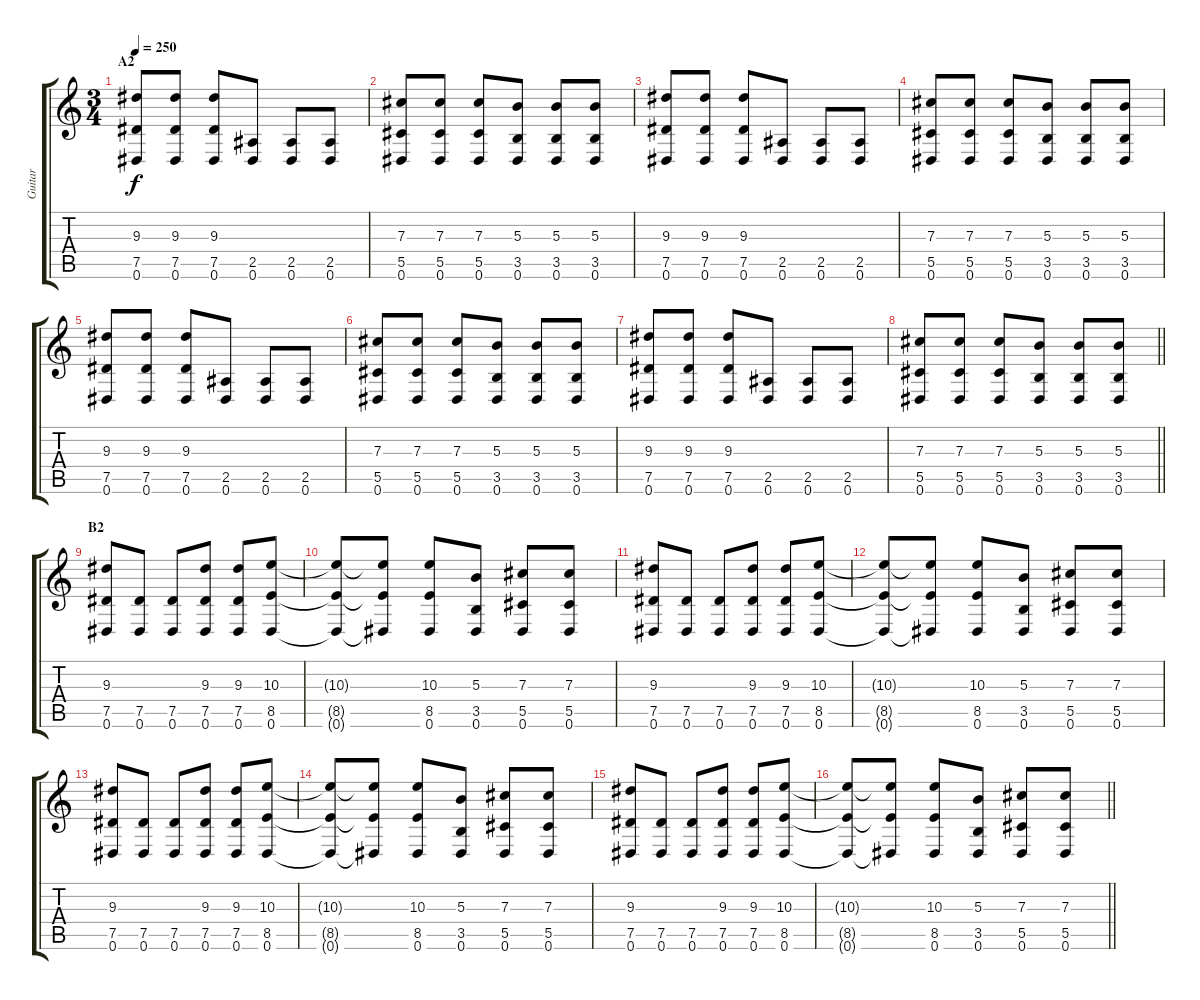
\track ("Guitar" "Guitar") {instrument overdrivenguitar}
\staff {score tabs}
\tuning (Eb4 Bb3 Gb3 Db3 Ab2 Eb2) {hide}
\ts (3 4)
\section ("" "A2")
\tempo 250
\clef g2
\ks c
(9.3 7.5 0.6).8{dy f} (9.3 7.5 0.6).8 (9.3 7.5 0.6).8 (2.5 0.6).8 (2.5 0.6).8 (2.5 0.6).8 |
(7.3 5.5 0.6).8 (7.3 5.5 0.6).8 (7.3 5.5 0.6).8 (5.3 3.5 0.6).8 (5.3 3.5 0.6).8 (5.3 3.5 0.6).8 |
(9.3 7.5 0.6).8 (9.3 7.5 0.6).8 (9.3 7.5 0.6).8 (2.5 0.6).8 (2.5 0.6).8 (2.5 0.6).8 |
(7.3 5.5 0.6).8 (7.3 5.5 0.6).8 (7.3 5.5 0.6).8 (5.3 3.5 0.6).8 (5.3 3.5 0.6).8 (5.3 3.5 0.6).8 |
(9.3 7.5 0.6).8 (9.3 7.5 0.6).8 (9.3 7.5 0.6).8 (2.5 0.6).8 (2.5 0.6).8 (2.5 0.6).8 |
(7.3 5.5 0.6).8 (7.3 5.5 0.6).8 (7.3 5.5 0.6).8 (5.3 3.5 0.6).8 (5.3 3.5 0.6).8 (5.3 3.5 0.6).8 |
(9.3 7.5 0.6).8 (9.3 7.5 0.6).8 (9.3 7.5 0.6).8 (2.5 0.6).8 (2.5 0.6).8 (2.5 0.6).8 |
\barLineRight lightlight
(7.3 5.5 0.6).8 (7.3 5.5 0.6).8 (7.3 5.5 0.6).8 (5.3 3.5 0.6).8 (5.3 3.5 0.6).8 (5.3 3.5 0.6).8 |
\section ("" "B2")
(9.3 7.5 0.6).8 (7.5 0.6).8 (7.5 0.6).8 (9.3 7.5 0.6).8 (9.3 7.5 0.6).8 (10.3 8.5 0.6).8 |
(10.3{t} 8.5{t} 0.6{t}).8 (10.3{t} 8.5{t} 0.6{t}).8 (10.3 8.5 0.6).8 (5.3 3.5 0.6).8 (7.3 5.5 0.6).8 (7.3 5.5 0.6).8 |
(9.3 7.5 0.6).8 (7.5 0.6).8 (7.5 0.6).8 (9.3 7.5 0.6).8 (9.3 7.5 0.6).8 (10.3 8.5 0.6).8 |
(10.3{t} 8.5{t} 0.6{t}).8 (10.3{t} 8.5{t} 0.6{t}).8 (10.3 8.5 0.6).8 (5.3 3.5 0.6).8 (7.3 5.5 0.6).8 (7.3 5.5 0.6).8 |
(9.3 7.5 0.6).8 (7.5 0.6).8 (7.5 0.6).8 (9.3 7.5 0.6).8 (9.3 7.5 0.6).8 (10.3 8.5 0.6).8 |
(10.3{t} 8.5{t} 0.6{t}).8 (10.3{t} 8.5{t} 0.6{t}).8 (10.3 8.5 0.6).8 (5.3 3.5 0.6).8 (7.3 5.5 0.6).8 (7.3 5.5 0.6).8 |
(9.3 7.5 0.6).8 (7.5 0.6).8 (7.5 0.6).8 (9.3 7.5 0.6).8 (9.3 7.5 0.6).8 (10.3 8.5 0.6).8 |
\barLineRight lightlight
(10.3{t} 8.5{t} 0.6{t}).8 (10.3{t} 8.5{t} 0.6{t}).8 (10.3 8.5 0.6).8 (5.3 3.5 0.6).8 (7.3 5.5 0.6).8 (7.3 5.5 0.6).8
